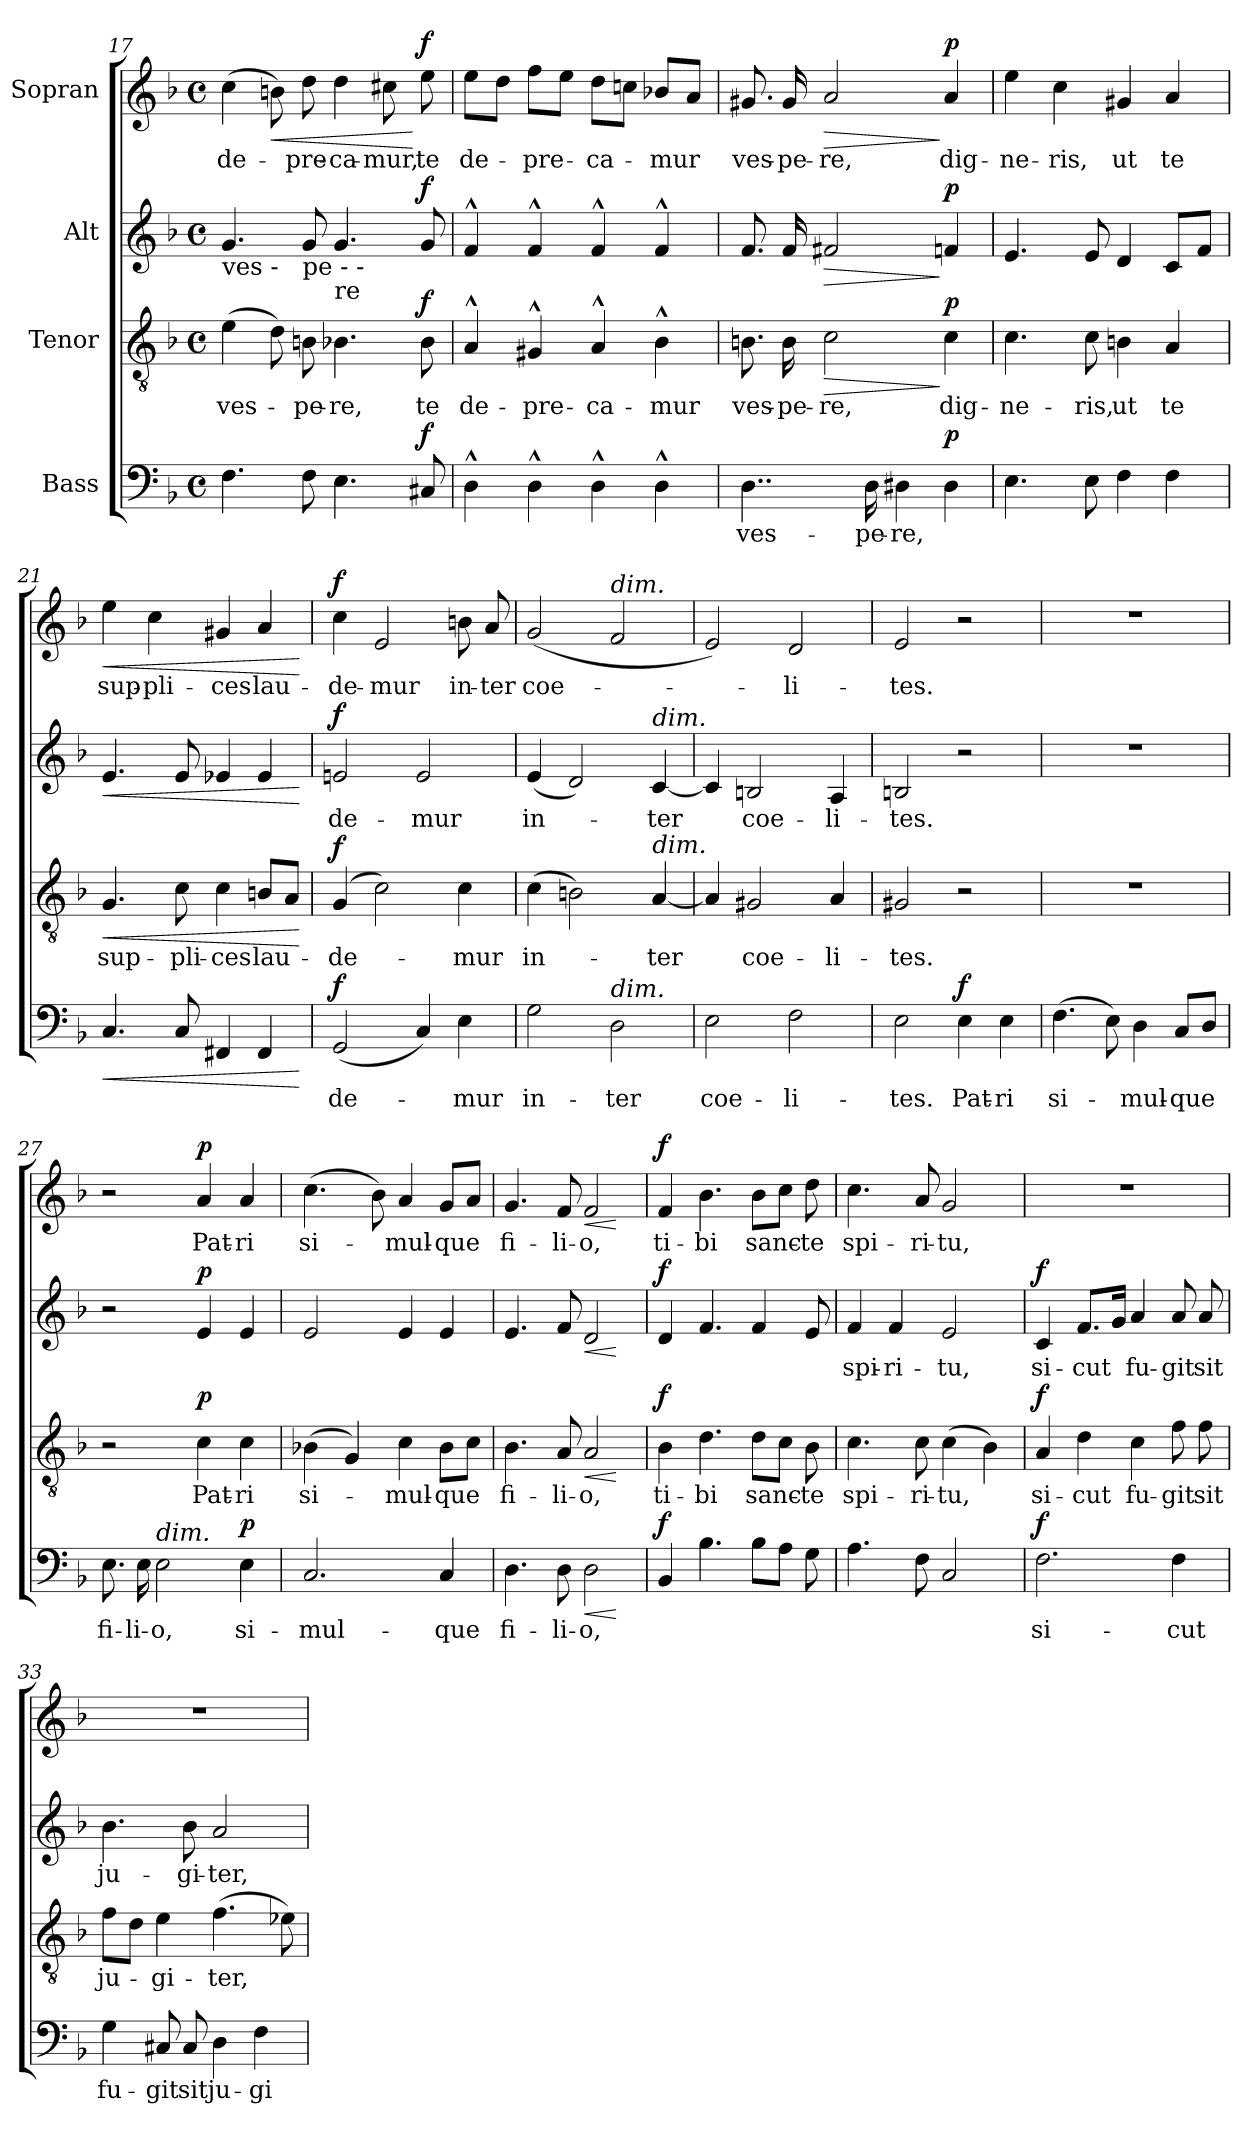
**kern	**text	**dynam	**kern	**text	**dynam	**kern	**text	**dynam	**kern	**text	**dynam
*part4	*part4	*part4	*part3	*part3	*part3	*part2	*part2	*part2	*part1	*part1	*part1
*staff4	*staff4	*staff4	*staff3	*staff3	*staff3	*staff2	*staff2	*staff2	*staff1	*staff1	*staff1
*I"Bass	*	*	*I"Tenor	*	*	*I"Alt	*	*	*I"Sopran	*	*
!!LO:LB:g=z
*clefF4	*	*	*clefGv2	*	*	*clefG2	*	*	*clefG2	*	*
*k[b-]	*	*	*k[b-]	*	*	*k[b-]	*	*	*k[b-]	*	*
*F:	*	*	*F:	*	*	*F:	*	*	*F:	*	*
*M4/4	*	*	*M4/4	*	*	*M4/4	*	*	*M4/4	*	*
*met(c)	*	*	*met(c)	*	*	*met(c)	*	*	*met(c)	*	*
=17	=17	=17	=17	=17	=17	=17	=17	=17	=17	=17	=17
!	!	!	!	!	!	!LO:TX:b:t=ves -	!	!	!	!	!
4.F\	.	.	(>4e\	ves-	.	4.g/	.	.	(>4cc\	de-	.
!	!	!	!	!	!	!	!	!	!	!	!LO:HP:b
.	.	.	8d\)	.	.	.	.	.	8bn\)	.	<
!	!	!	!	!	!	!LO:TX:b:t=pe - -	!	!	!	!	!
8F\	.	.	8Bn\	-pe-	.	8g/	.	.	8dd\	-pre-	.
!	!	!	!	!	!	!LO:TX:b:t=re	!	!	!	!	!
4.E\	.	.	4.B-X\	-re,	.	4.g/	.	.	4dd\	-ca-	.
.	.	.	.	.	.	.	.	.	8cc#X\	-mur,	.
!	!	!LO:DY:a	!	!	!LO:DY:a	!	!	!LO:DY:a	!	!	!LO:DY:n=1:a
8C#X/	.	f	8B-\	te	f	8g/	.	f	8ee\	te	[ f
=18	=18	=18	=18	=18	=18	=18	=18	=18	=18	=18	=18
4D^^\	.	.	4A^^/	de-	.	4f^^/	.	.	8ee\L	de-	.
.	.	.	.	.	.	.	.	.	8dd\J	.	.
4D^^\	.	.	4G#X^^/	-pre-	.	4f^^/	.	.	8ff\L	-pre-	.
.	.	.	.	.	.	.	.	.	8ee\J	.	.
4D^^\	.	.	4A^^/	-ca-	.	4f^^/	.	.	8dd\L	-ca-	.
.	.	.	.	.	.	.	.	.	8ccn\J	.	.
4D^^\	.	.	4B-^^\	-mur	.	4f^^/	.	.	8b-X/L	-mur	.
.	.	.	.	.	.	.	.	.	8a/J	.	.
=19	=19	=19	=19	=19	=19	=19	=19	=19	=19	=19	=19
4..D\	ves-	.	8.Bn\	ves-	.	8.f/	.	.	8.g#X/	ves-	.
.	.	.	16B\	-pe-	.	16f/	.	.	16g#/	-pe-	.
!	!	!	!	!	!LO:HP:b	!	!	!LO:HP:b	!	!	!LO:HP:b
.	.	.	2c\	-re,	>	2f#X/	.	>	2a/	-re,	>
16D\	-pe-	.	.	.	.	.	.	.	.	.	.
4D#X\	-re,	.	.	.	.	.	.	.	.	.	.
!	!	!LO:DY:a	!	!	!LO:DY:n=1:a	!	!	!LO:DY:n=1:a	!	!	!LO:DY:n=1:a
4D#\	.	p	4c\	dig-	] p	4fn/	.	] p	4a/	dig-	] p
=20	=20	=20	=20	=20	=20	=20	=20	=20	=20	=20	=20
4.E\	.	.	4.c\	-ne-	.	4.e/	.	.	4ee\	-ne-	.
.	.	.	.	.	.	.	.	.	4cc\	-ris,	.
8E\	.	.	8c\	-ris,	.	8e/	.	.	.	.	.
4F\	.	.	4Bn\	ut	.	4d/	.	.	4g#X/	ut	.
4F\	.	.	4A/	te	.	8c/L	.	.	4a/	te	.
.	.	.	.	.	.	8f/J	.	.	.	.	.
=21	=21	=21	=21	=21	=21	=21	=21	=21	=21	=21	=21
!	!	!LO:HP:b	!	!	!LO:HP:b	!	!	!LO:HP:b	!	!	!LO:HP:b
4.C/	.	<	4.G/	sup-	<	4.e/	.	<	4ee\	sup-	<
.	.	.	.	.	.	.	.	.	4cc\	-pli-	.
8C/	.	.	8c\	-pli-	.	8e/	.	.	.	.	.
4FF#X/	.	.	4c\	-ces	.	4e-X/	.	.	4g#X/	-ces	.
4FF#/	.	.	8Bn/L	lau-	.	4e-/	.	.	4a/	lau-	.
.	.	.	8A/J	.	.	.	.	.	.	.	.
.	.	[	.	.	[	.	.	[	.	.	[
!!LO:PB:g=z
=22	=22	=22	=22	=22	=22	=22	=22	=22	=22	=22	=22
!	!	!LO:DY:a	!	!	!LO:DY:a	!	!	!LO:DY:a	!	!	!LO:DY:a
(2GG/	-de-	f	(>4G/	-de-	f	2en/	-de-	f	4cc\	-de-	f
.	.	.	2c\)	.	.	.	.	.	2e/	-mur	.
4C/)	.	.	.	.	.	2e/	-mur	.	.	.	.
4E\	-mur	.	4c\	-mur	.	.	.	.	8bn\	in-	.
.	.	.	.	.	.	.	.	.	8a/	-ter	.
=23	=23	=23	=23	=23	=23	=23	=23	=23	=23	=23	=23
2G\	in-	.	(>4c\	in-	.	(4e/	in-	.	(2g/	coe-	.
.	.	.	2Bn\)	.	.	2d/)	.	.	.	.	.
!	!	!	!	!	!	!	!	!	!LO:TX:a:i:t=dim.	!	!
!LO:TX:a:i:t=dim.	!	!	!	!	!	!	!	!	!	!	!
2D\	-ter	.	.	.	.	.	.	.	2f/	.	.
!	!	!	!	!	!	!LO:TX:a:i:t=dim.	!	!	!	!	!
!	!	!	!LO:TX:a:i:t=dim.	!	!	!	!	!	!	!	!
.	.	.	[4A/	-ter	.	[4c/	-ter	.	.	.	.
=24	=24	=24	=24	=24	=24	=24	=24	=24	=24	=24	=24
2E\	coe-	.	4A/]	.	.	4c/]	.	.	2e/)	.	.
.	.	.	2G#X/	coe-	.	2Bn/	coe-	.	.	.	.
2F\	-li-	.	.	.	.	.	.	.	2d/	-li-	.
.	.	.	4A/	-li-	.	4A/	-li-	.	.	.	.
=25	=25	=25	=25	=25	=25	=25	=25	=25	=25	=25	=25
2E\	-tes.	.	2G#X/	-tes.	.	2Bn/	-tes.	.	2e/	-tes.	.
!	!	!LO:DY:a	!	!	!	!	!	!	!	!	!
4E\	Pat-	f	2r	.	.	2r	.	.	2r	.	.
4E\	-ri	.	.	.	.	.	.	.	.	.	.
=26	=26	=26	=26	=26	=26	=26	=26	=26	=26	=26	=26
(>4.F\	si-	.	1r	.	.	1r	.	.	1r	.	.
8E\)	.	.	.	.	.	.	.	.	.	.	.
4D\	-mul-	.	.	.	.	.	.	.	.	.	.
8C/L	-que	.	.	.	.	.	.	.	.	.	.
8D/J	.	.	.	.	.	.	.	.	.	.	.
=27	=27	=27	=27	=27	=27	=27	=27	=27	=27	=27	=27
8.E\	fi-	.	2r	.	.	2r	.	.	2r	.	.
16E\	-li-	.	.	.	.	.	.	.	.	.	.
!LO:TX:a:i:t=dim.	!	!	!	!	!	!	!	!	!	!	!
2E\	-o,	.	.	.	.	.	.	.	.	.	.
!	!	!	!	!	!LO:DY:a	!	!	!LO:DY:a	!	!	!LO:DY:a
.	.	.	4c\	Pat-	p	4e/	.	p	4a/	Pat-	p
!	!	!LO:DY:a	!	!	!	!	!	!	!	!	!
4E\	si-	p	4c\	-ri	.	4e/	.	.	4a/	-ri	.
=28	=28	=28	=28	=28	=28	=28	=28	=28	=28	=28	=28
2.C/	-mul-	.	(>4B-X\	si-	.	2e/	.	.	(>4.cc\	si-	.
.	.	.	4G/)	.	.	.	.	.	.	.	.
.	.	.	.	.	.	.	.	.	8b-\)	.	.
.	.	.	4c\	-mul-	.	4e/	.	.	4a/	-mul-	.
4C/	-que	.	8B-\L	-que	.	4e/	.	.	8g/L	-que	.
.	.	.	8c\J	.	.	.	.	.	8a/J	.	.
=29	=29	=29	=29	=29	=29	=29	=29	=29	=29	=29	=29
4.D\	fi-	.	4.B-\	fi-	.	4.e/	.	.	4.g/	fi-	.
8D\	-li-	.	8A/	-li-	.	8f/	.	.	8f/	-li-	.
!	!	!LO:HP:b	!	!	!LO:HP:b	!	!	!LO:HP:b	!	!	!LO:HP:b
2D\	-o,	<	2A/	-o,	<	2d/	.	<	2f/	-o,	<
.	.	[	.	.	[	.	.	[	.	.	[
!!LO:LB:g=z
=30	=30	=30	=30	=30	=30	=30	=30	=30	=30	=30	=30
!	!	!LO:DY:a	!	!	!LO:DY:a	!	!	!LO:DY:a	!	!	!LO:DY:a
4BB-/	.	f	4B-\	ti-	f	4d/	.	f	4f/	ti-	f
4.B-\	.	.	4.d\	-bi	.	4.f/	.	.	4.b-\	-bi	.
8B-\L	.	.	8d\L	sanc-	.	4f/	.	.	8b-\L	sanc-	.
8A\J	.	.	8c\J	.	.	.	.	.	8cc\J	.	.
8G\	.	.	8B-\	-te	.	8e/	.	.	8dd\	-te	.
=31	=31	=31	=31	=31	=31	=31	=31	=31	=31	=31	=31
4.A\	.	.	4.c\	spi-	.	4f/	spi-	.	4.cc\	spi-	.
.	.	.	.	.	.	4f/	-ri-	.	.	.	.
8F\	.	.	8c\	-ri-	.	.	.	.	8a/	-ri-	.
2C/	.	.	(>4c\	-tu,	.	2e/	-tu,	.	2g/	-tu,	.
.	.	.	4B-\)	.	.	.	.	.	.	.	.
=32	=32	=32	=32	=32	=32	=32	=32	=32	=32	=32	=32
!	!	!LO:DY:a	!	!	!LO:DY:a	!	!	!LO:DY:a	!	!	!
2.F\	si-	f	4A/	si-	f	4c/	si-	f	1r	.	.
.	.	.	4d\	-cut	.	8.f/L	-cut	.	.	.	.
.	.	.	.	.	.	16g/Jk	.	.	.	.	.
.	.	.	4c\	fu-	.	4a/	fu-	.	.	.	.
4F\	-cut	.	8f\	-git	.	8a/	-git	.	.	.	.
.	.	.	8f\	sit	.	8a/	sit	.	.	.	.
=33	=33	=33	=33	=33	=33	=33	=33	=33	=33	=33	=33
4G\	fu-	.	8f\L	ju-	.	4.b-\	ju-	.	1r	.	.
.	.	.	8d\J	.	.	.	.	.	.	.	.
8C#X/	-git	.	4e\	-gi-	.	.	.	.	.	.	.
8C#/	sit	.	.	.	.	8b-\	-gi-	.	.	.	.
4D\	ju-	.	(>4.f\	-ter,	.	2a/	-ter,	.	.	.	.
4F\	-gi-	.	.	.	.	.	.	.	.	.	.
.	.	.	8e-X\)	.	.	.	.	.	.	.	.
=	=	=	=	=	=	=	=	=	=	=	=
*-	*-	*-	*-	*-	*-	*-	*-	*-	*-	*-	*-
